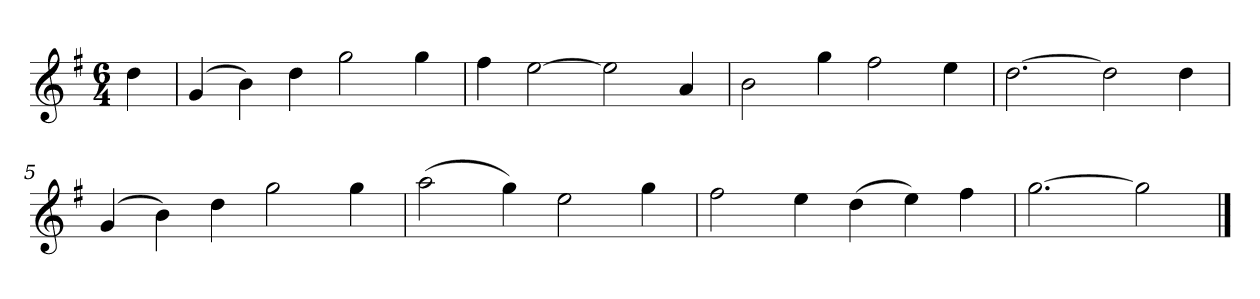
**kern
*part1
*staff1
*k[f#]
*M6/4
*MM120
=
4dd
=1
(4g
4b)
4dd
2gg
4gg
=2
4ff#
[2ee
2ee]
4a
=3
2b
4gg
2ff#
4ee
=4
[2.dd
2dd]
4dd
=5
(4g
4b)
4dd
2gg
4gg
=6
(2aa
4gg)
2ee
4gg
=7
2ff#
4ee
(4dd
4ee)
4ff#
=8
[2.gg
2gg]
==
*-
